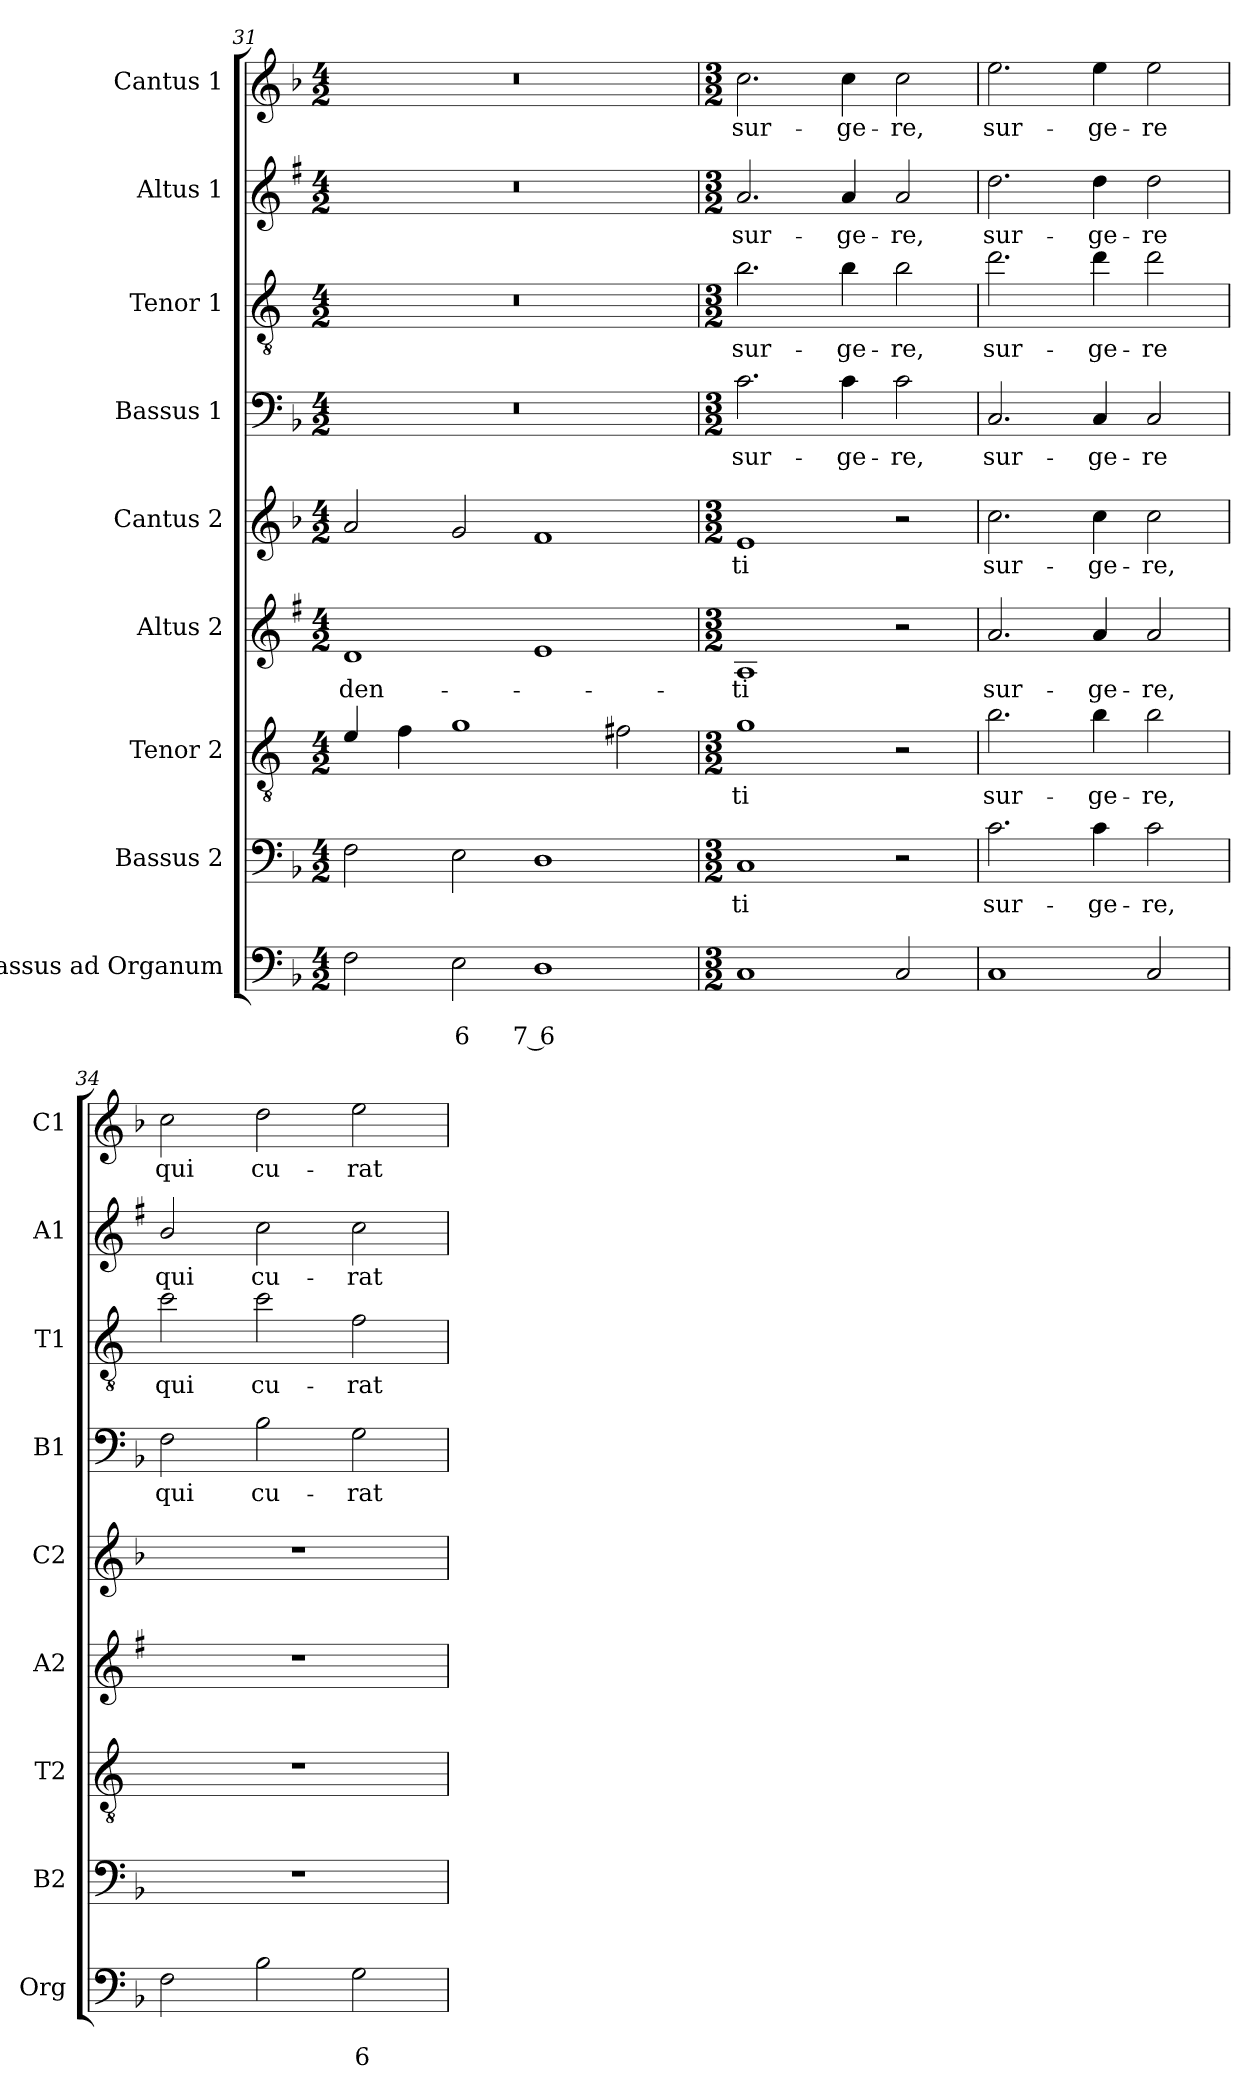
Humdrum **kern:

**kern	**text	**text	**kern	**text	**kern	**text	**kern	**text	**kern	**text	**kern	**text	**kern	**text	**kern	**text	**kern	**text
*part9	*part9	*part9	*part8	*part8	*part7	*part7	*part6	*part6	*part5	*part5	*part4	*part4	*part3	*part3	*part2	*part2	*part1	*part1
*staff9	*staff9	*staff9	*staff8	*staff8	*staff7	*staff7	*staff6	*staff6	*staff5	*staff5	*staff4	*staff4	*staff3	*staff3	*staff2	*staff2	*staff1	*staff1
*I"Bassus ad Organum	*	*	*I"Bassus 2	*	*I"Tenor 2	*	*I"Altus 2	*	*I"Cantus 2	*	*I"Bassus 1	*	*I"Tenor 1	*	*I"Altus 1	*	*I"Cantus 1	*
*I'Org	*	*	*I'B2	*	*I'T2	*	*I'A2	*	*I'C2	*	*I'B1	*	*I'T1	*	*I'A1	*	*I'C1	*
!!LO:LB:g=z
*clefF4	*	*	*clefF4	*	*clefGv2	*	*clefG2	*	*clefG2	*	*clefF4	*	*clefGv2	*	*clefG2	*	*clefG2	*
*	*	*	*	*	*ITrd4c7	*	*ITrd1c2	*	*	*	*	*	*ITrd4c7	*	*ITrd1c2	*	*	*
*k[b-]	*	*	*k[b-]	*	*k[b-]	*	*k[b-]	*	*k[b-]	*	*k[b-]	*	*k[b-]	*	*k[b-]	*	*k[b-]	*
*F:	*	*	*F:	*	*F:	*	*F:	*	*F:	*	*F:	*	*F:	*	*F:	*	*F:	*
*M4/2	*	*	*M4/2	*	*M4/2	*	*M4/2	*	*M4/2	*	*M4/2	*	*M4/2	*	*M4/2	*	*M4/2	*
=31	=31	=31	=31	=31	=31	=31	=31	=31	=31	=31	=31	=31	=31	=31	=31	=31	=31	=31
!	!	!	!	!	!	!	!	!LO:LY:b	!	!	!	!	!	!	!	!	!	!
2F\	.	.	2F\	.	4A/	.	1c	-den-	2a/	.	0r	.	0r	.	0r	.	0r	.
.	.	.	.	.	4B-\	.	.	.	.	.	.	.	.	.	.	.	.	.
!	!	!LO:LY:b	!	!	!	!	!	!	!	!	!	!	!	!	!	!	!	!
2E\	.	6	2E\	.	1c	.	.	.	2g/	.	.	.	.	.	.	.	.	.
!	!	!LO:LY:b	!	!	!	!	!	!	!	!	!	!	!	!	!	!	!	!
1D	.	7 6	1D	.	.	.	1d	.	1f	.	.	.	.	.	.	.	.	.
.	.	.	.	.	2Bn\	.	.	.	.	.	.	.	.	.	.	.	.	.
=32	=32	=32	=32	=32	=32	=32	=32	=32	=32	=32	=32	=32	=32	=32	=32	=32	=32	=32
*M3/2	*	*	*M3/2	*	*M3/2	*	*M3/2	*	*M3/2	*	*M3/2	*	*M3/2	*	*M3/2	*	*M3/2	*
!	!	!	!	!LO:LY:b	!	!LO:LY:b	!	!LO:LY:b	!	!LO:LY:b	!	!LO:LY:b	!	!LO:LY:b	!	!LO:LY:b	!	!LO:LY:b
1C	.	.	1C	-ti	1c	-ti	1G	-ti	1e	-ti	2.c\	sur-	2.e\	sur-	2.g/	sur-	2.cc\	sur-
!	!	!	!	!	!	!	!	!	!	!	!	!LO:LY:b	!	!LO:LY:b	!	!LO:LY:b	!	!LO:LY:b
.	.	.	.	.	.	.	.	.	.	.	4c\	-ge-	4e\	-ge-	4g/	-ge-	4cc\	-ge-
!	!	!	!	!	!	!	!	!	!	!	!	!LO:LY:b	!	!LO:LY:b	!	!LO:LY:b	!	!LO:LY:b
2C/	.	.	2r	.	2r	.	2r	.	2r	.	2c\	-re,	2e\	-re,	2g/	-re,	2cc\	-re,
=33	=33	=33	=33	=33	=33	=33	=33	=33	=33	=33	=33	=33	=33	=33	=33	=33	=33	=33
!	!	!	!	!LO:LY:b	!	!LO:LY:b	!	!LO:LY:b	!	!LO:LY:b	!	!LO:LY:b	!	!LO:LY:b	!	!LO:LY:b	!	!LO:LY:b
1C	.	.	2.c\	sur-	2.e\	sur-	2.g/	sur-	2.cc\	sur-	2.C/	sur-	2.g\	sur-	2.cc\	sur-	2.ee\	sur-
!	!	!	!	!LO:LY:b	!	!LO:LY:b	!	!LO:LY:b	!	!LO:LY:b	!	!LO:LY:b	!	!LO:LY:b	!	!LO:LY:b	!	!LO:LY:b
.	.	.	4c\	-ge-	4e\	-ge-	4g/	-ge-	4cc\	-ge-	4C/	-ge-	4g\	-ge-	4cc\	-ge-	4ee\	-ge-
!	!	!	!	!LO:LY:b	!	!LO:LY:b	!	!LO:LY:b	!	!LO:LY:b	!	!LO:LY:b	!	!LO:LY:b	!	!LO:LY:b	!	!LO:LY:b
2C/	.	.	2c\	-re,	2e\	-re,	2g/	-re,	2cc\	-re,	2C/	-re	2g\	-re	2cc\	-re	2ee\	-re
=34	=34	=34	=34	=34	=34	=34	=34	=34	=34	=34	=34	=34	=34	=34	=34	=34	=34	=34
!	!	!	!	!	!	!	!	!	!	!	!	!LO:LY:b	!	!LO:LY:b	!	!LO:LY:b	!	!LO:LY:b
2F\	.	.	1.r	.	1.r	.	1.r	.	1.r	.	2F\	qui	2f\	qui	2a/	qui	2cc\	qui
!	!	!	!	!	!	!	!	!	!	!	!	!LO:LY:b	!	!LO:LY:b	!	!LO:LY:b	!	!LO:LY:b
2B-\	.	.	.	.	.	.	.	.	.	.	2B-\	cu-	2f\	cu-	2b-\	cu-	2dd\	cu-
!	!	!LO:LY:b	!	!	!	!	!	!	!	!	!	!LO:LY:b	!	!LO:LY:b	!	!LO:LY:b	!	!LO:LY:b
2G\	.	6	.	.	.	.	.	.	.	.	2G\	-rat	2B-\	-rat	2b-\	-rat	2ee\	-rat
=	=	=	=	=	=	=	=	=	=	=	=	=	=	=	=	=	=	=
*-	*-	*-	*-	*-	*-	*-	*-	*-	*-	*-	*-	*-	*-	*-	*-	*-	*-	*-
